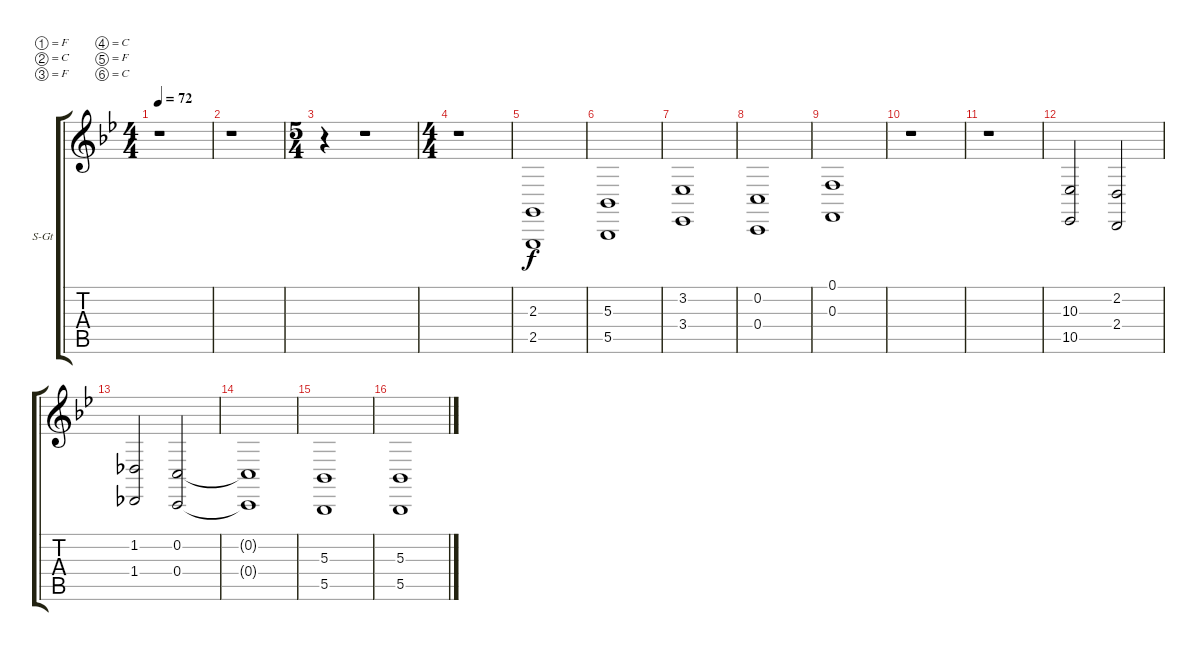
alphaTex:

\bracketExtendMode groupsimilarinstruments
\firstSystemTrackNameOrientation horizontal
\otherSystemsTrackNameOrientation horizontal
\track ("Piano (LH) (Print)" "S-Gt") {instrument brightacousticpiano}
\staff {score tabs}
\tuning (F2 C2 F1 C1 F0 C0)
\displaytranspose 12
\ts (4 4)
\tempo 72
\clef g2
\ks bb
r.1{dy f instrument brightacousticpiano} |
r.1 |
\ts (5 4)
r.4 r.1 |
\ts (4 4)
r.1 |
(2.3 2.5).1 |
(5.3 5.5).1 |
(3.2 3.4).1 |
(0.2 0.4).1 |
(0.1 0.3).1 |
r.1 |
r.1 |
(10.3 10.5).2 (2.2 2.4).2 |
(1.2 1.4).2 (0.2 0.4).2 |
(0.2{t} 0.4{t}).1 |
(5.3 5.5).1 |
(5.3 5.5).1
